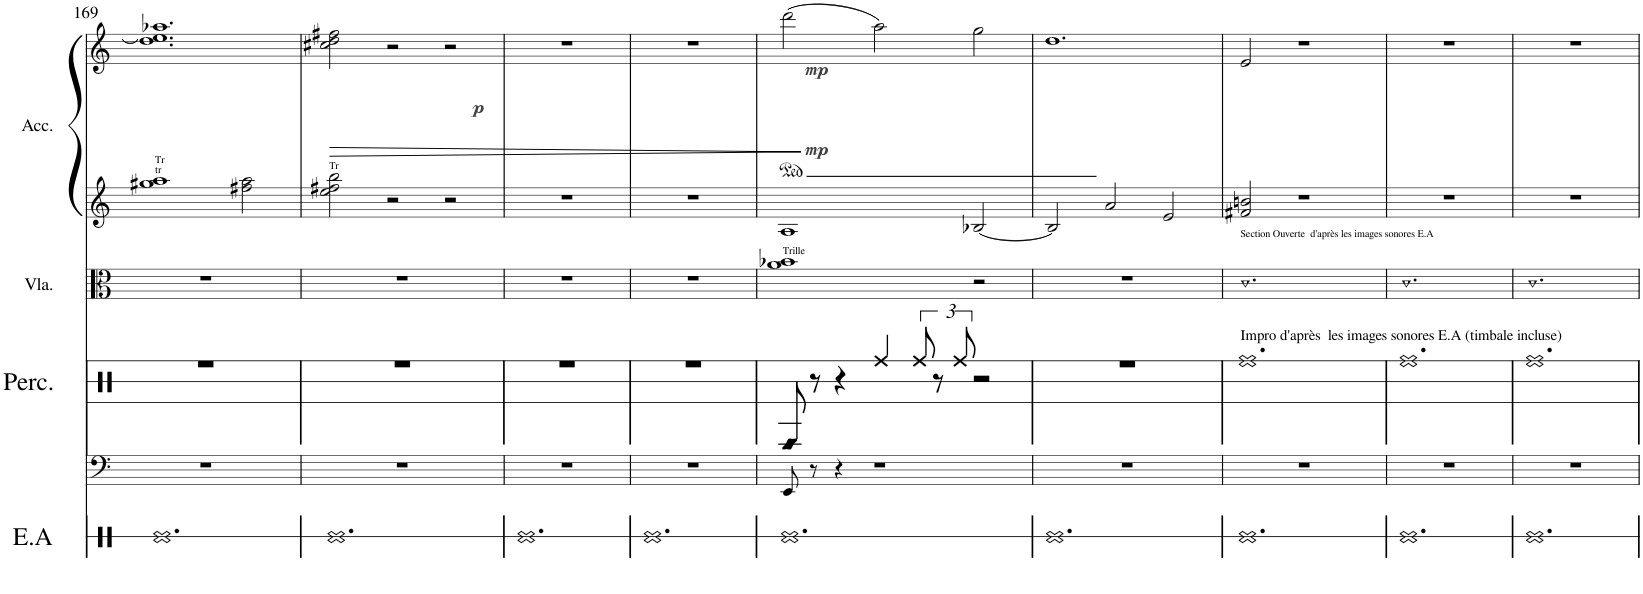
**kern	**kern	**kern	**kern	**kern	**kern	**dynam
*part5	*part4	*part3	*part2	*part1	*part1	*part1
*staff6	*staff5	*staff4	*staff3	*staff2	*staff1	*staff1/2
*I"EA	*I"Timpani	*I"Drumset	*I"Viola	*I"Accordion	*	*
*I'E.A	*	*	*I'Vla.	*I'Acc.	*	*
!!LO:PB:g=z
*clefX	*clefF4	*clefX	*clefC3	*clefG2	*clefG2	*
*k[]	*k[]	*k[]	*k[]	*k[]	*k[]	*
*M6/4	*M6/4	*M6/4	*M6/4	*M6/4	*M6/4	*
=169	=169	=169	=169	=169	=169	=169
!	!	!	!	!LO:TX:a:t=tr	!	!
!	!	!	!	!LO:TX:a:t=Tr	!	!
1.Re	1.r	1.r	1.r	1gg#X 1aa	1.dd 1.ee] 1.aa-X	.
.	.	.	.	2ff#X\ 2aa\	.	.
=170	=170	=170	=170	=170	=170	=170
!	!	!	!	!LO:TX:a:t=Tr	!	!
!	!	!	!	!	!	!LO:HP:b
1.Re	1.r	1.r	1.r	2ee\ 2ff#X\ 2bb\	2cc#X\ 2dd\ 2ff#X\	>
!	!	!	!	!	!	!LO:DY:b
.	.	.	.	2r	2r	p
.	.	.	.	2r	2r	.
=171	=171	=171	=171	=171	=171	=171
1.Re	1.r	1.r	1.r	1.r	1.r	.
=172	=172	=172	=172	=172	=172	=172
1.Re	1.r	1.r	1.r	1.r	1.r	.
.	.	.	.	.	.	]
=173	=173	=173	=173	=173	=173	=173
!	!	!	!LO:TX:a:t=Trille	!	!	!
!	!	!LO:N:head=diamond	!	!	!	!LO:DY:b
!	!	!	!	!	!	!LO:DY:n=1:b
1.Re	8EE/	8Rc/	1a 1b-X	1A	(2ddd\	mp mp
.	8r	8r	.	.	.	.
.	4r	4r	.	.	.	.
.	1r	4Rdd/	.	.	2aa\)	.
.	.	12Rdd/	.	.	.	.
.	.	12r	.	.	.	.
.	.	12Rdd/	.	.	.	.
.	.	2r	2r	[2B-X/	2gg\	.
=174	=174	=174	=174	=174	=174	=174
1.Re	1.r	1.r	1.r	2B-/]	1.dd	.
.	.	.	.	2a/	.	.
.	.	.	.	2e/	.	.
=175	=175	=175	=175	=175	=175	=175
!	!	!	!LO:TX:a:t=Section Ouverte  d'après les images sonores E.A	!	!	!
!	!	!LO:TX:a:t=Impro d'après  les images sonores E.A (timbale incluse)	!	!	!	!
1.Re	1.r	1.Rdd	1.c	2f#X/ 2bn/	2e/	.
.	.	.	.	1r	1r	.
=176	=176	=176	=176	=176	=176	=176
1.Re	1.r	1.Rdd	1.c	1.r	1.r	.
=177	=177	=177	=177	=177	=177	=177
1.Re	1.r	1.Rdd	1.c	1.r	1.r	.
=	=	=	=	=	=	=
*-	*-	*-	*-	*-	*-	*-
